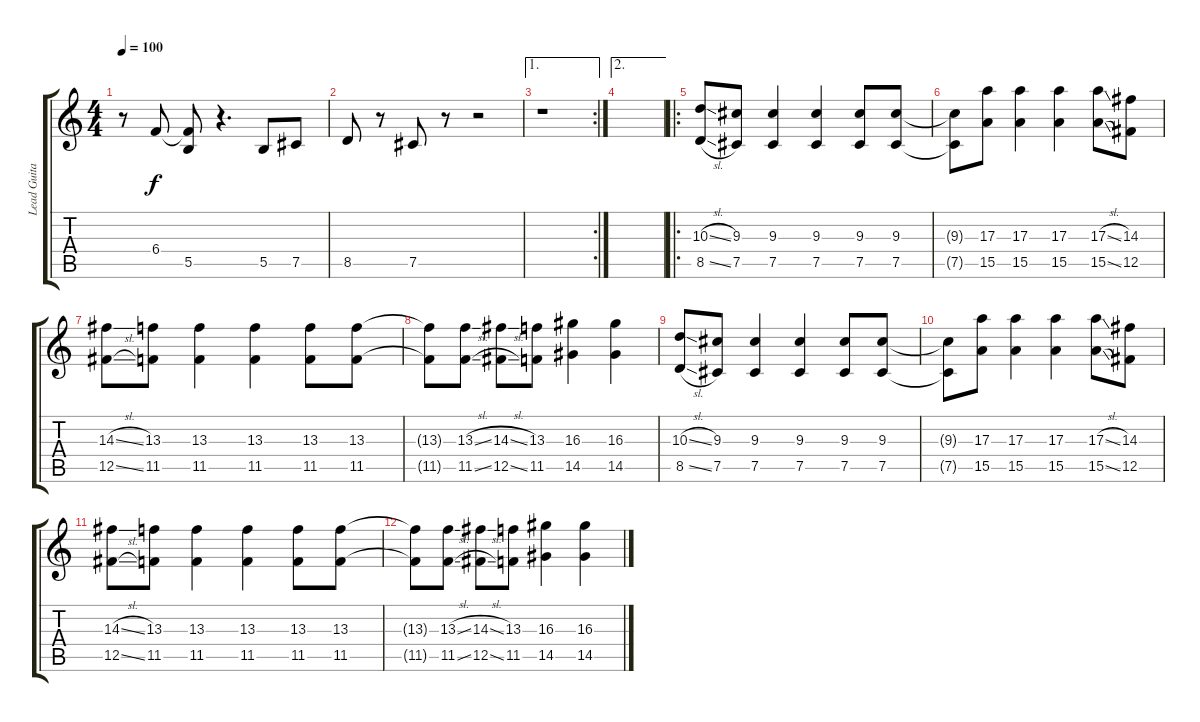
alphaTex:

\track ("Lead Guitar" "Lead Guita") {instrument distortionguitar}
\staff {score tabs}
\tuning (Db4 Ab3 E3 B2 Gb2 B1) {hide}
\ts (4 4)
\tempo 100
\clef g2
\ks c
r.8{dy f} 6.4.8 (6.4{t} 5.5).8 r.4{d} 5.5.8 7.5.8 |
8.5.8 r.8 7.5.8 r.8 r.2 |
\ae 1
\rc 2
r.1 |
\ae 2
|
\ro
(10.3{sl} 8.5{sl}).8 (9.3 7.5).8 (9.3 7.5).4 (9.3 7.5).4 (9.3 7.5).8 (9.3 7.5).8 |
(9.3{t} 7.5{t}).8 (17.3 15.5).8 (17.3 15.5).4 (17.3 15.5).4 (17.3{sl} 15.5{sl}).8 (14.3 12.5).8 |
(14.3{sl} 12.5{sl}).8 (13.3 11.5).8 (13.3 11.5).4 (13.3 11.5).4 (13.3 11.5).8 (13.3 11.5).8 |
(13.3{t} 11.5{t}).8 (13.3{sl} 11.5{sl}).8 (14.3{sl} 12.5{sl}).8 (13.3 11.5).8 (16.3 14.5).4 (16.3 14.5).4 |
(10.3{sl} 8.5{sl}).8 (9.3 7.5).8 (9.3 7.5).4 (9.3 7.5).4 (9.3 7.5).8 (9.3 7.5).8 |
(9.3{t} 7.5{t}).8 (17.3 15.5).8 (17.3 15.5).4 (17.3 15.5).4 (17.3{sl} 15.5{sl}).8 (14.3 12.5).8 |
(14.3{sl} 12.5{sl}).8 (13.3 11.5).8 (13.3 11.5).4 (13.3 11.5).4 (13.3 11.5).8 (13.3 11.5).8 |
(13.3{t} 11.5{t}).8 (13.3{sl} 11.5{sl}).8 (14.3{sl} 12.5{sl}).8 (13.3 11.5).8 (16.3 14.5).4 (16.3 14.5).4
